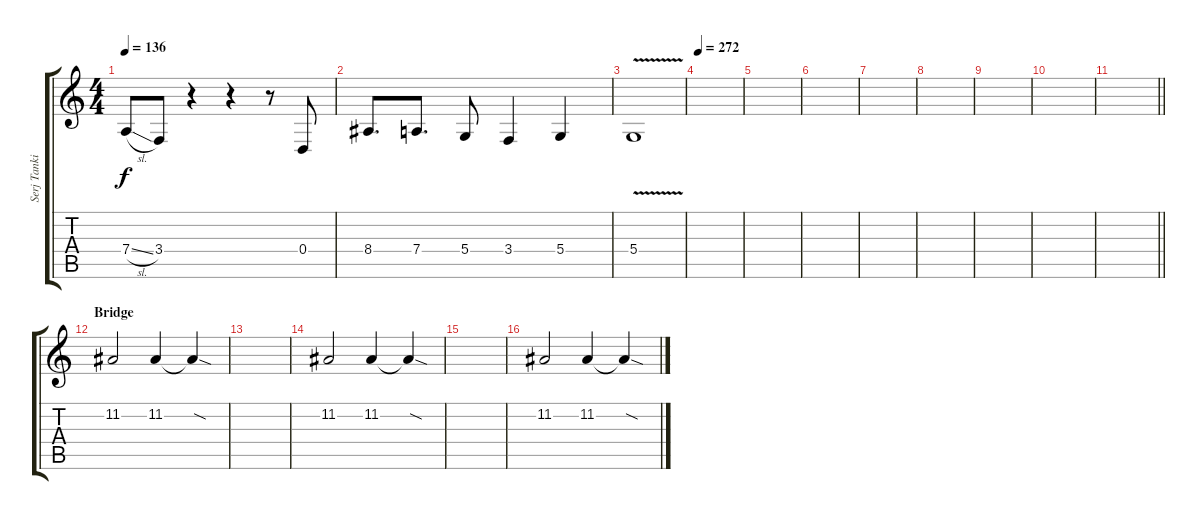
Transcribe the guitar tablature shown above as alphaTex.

\track ("Serj Tankian Vocals" "Serj Tanki") {instrument lead1square}
\staff {score tabs}
\tuning (E4 B3 G3 D3 A2 E2) {hide}
\ts (4 4)
\tempo 136
\clef g2
\ks c
7.4{sl}.8{dy f} 3.4.8 r.4 r.4 r.8 0.4.8 |
8.4.8{d} 7.4.8{d} 5.4.8 3.4.4 5.4.4 |
5.4{v}.1 |
\tempo 272
|
|
|
|
|
|
|
\barLineRight lightlight
|
\section ("" "Bridge")
11.2.2 11.2.4 11.2{sod t}.4 |
|
11.2.2 11.2.4 11.2{sod t}.4 |
|
11.2.2 11.2.4 11.2{sod t}.4
